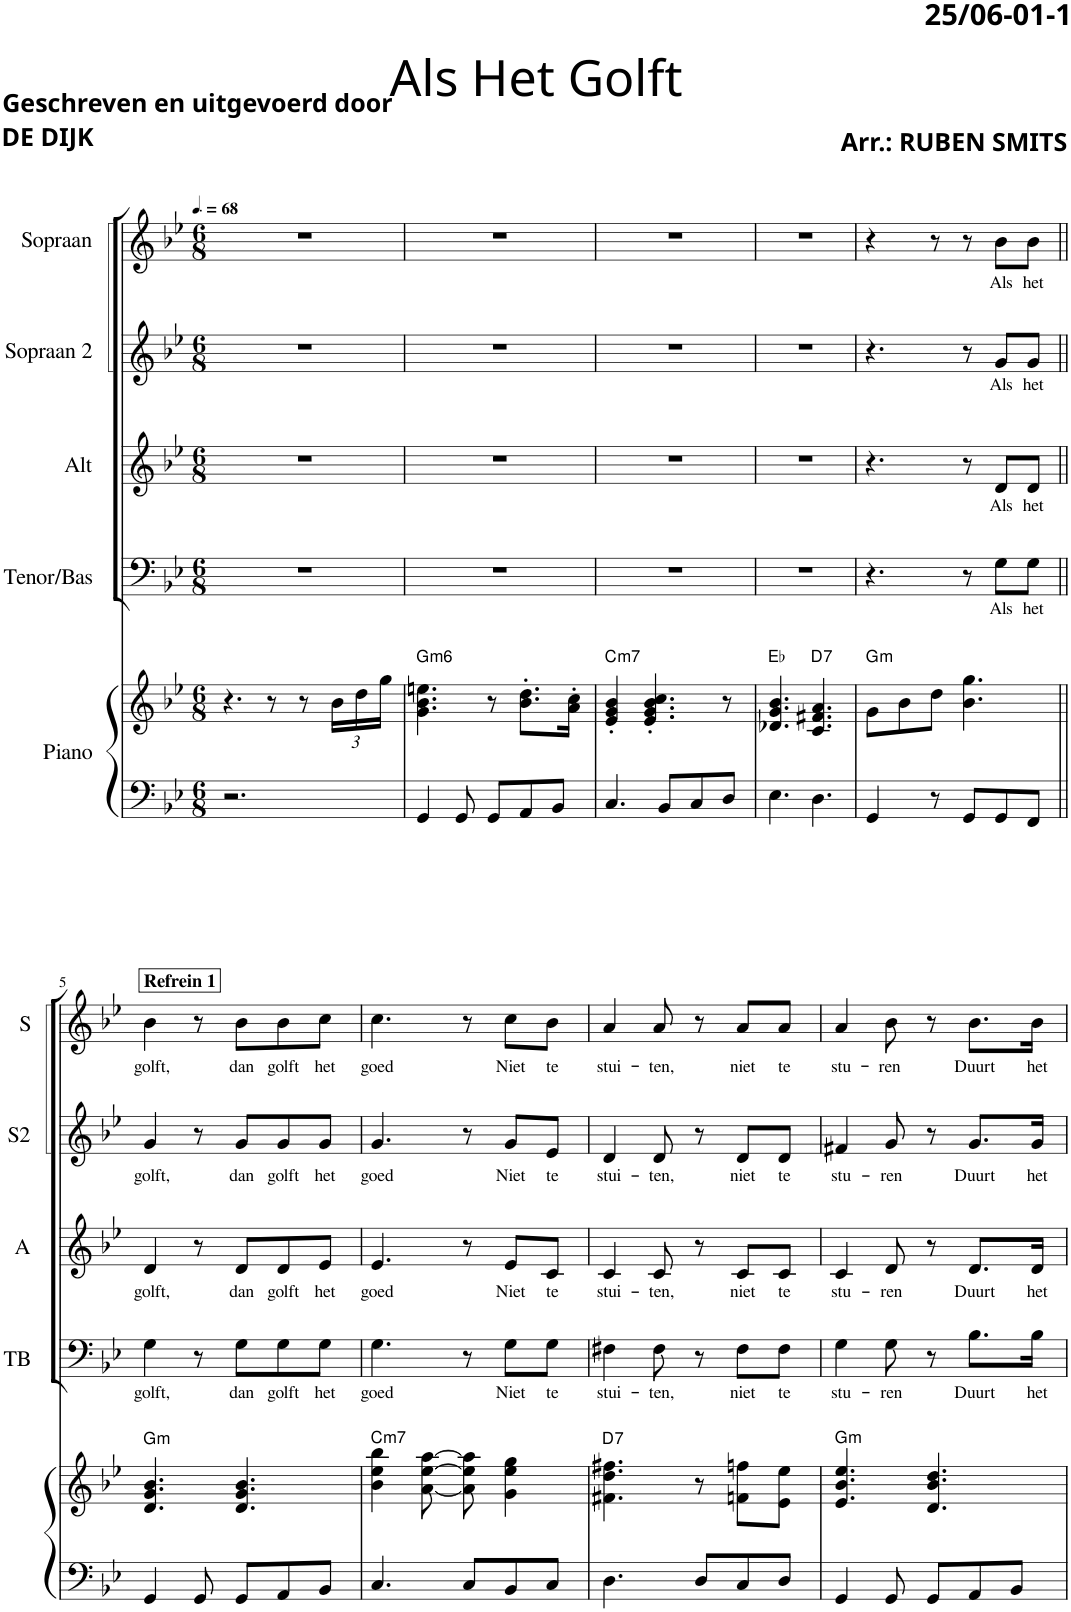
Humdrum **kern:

**kern	**kern	**harte	**kern	**text	**kern	**text	**kern	**text	**kern	**text
*part5	*part5	*part5	*part4	*part4	*part3	*part3	*part2	*part2	*part1	*part1
*staff6	*staff5	*	*staff4	*staff4	*staff3	*staff3	*staff2	*staff2	*staff1	*staff1
*I"Piano	*	*	*I"Tenor/Bas	*	*I"Alt	*	*I"Sopraan 2	*	*I"Sopraan	*
*I'Pno	*	*	*I'TB	*	*I'A	*	*I'S2	*	*I'S	*
*clefF4	*clefG2	*	*clefF4	*	*clefG2	*	*clefG2	*	*clefG2	*
*k[b-e-]	*k[b-e-]	*	*k[b-e-]	*	*k[b-e-]	*	*k[b-e-]	*	*k[b-e-]	*
*M6/8	*M6/8	*	*M6/8	*	*M6/8	*	*M6/8	*	*M6/8	*
*MM102	*MM102	*	*MM102	*	*MM102	*	*MM102	*	*MM102	*
=	=	=	=	=	=	=	=	=	=	=
2.r	4.r	.	2.r	.	2.r	.	2.r	.	2.r	.
.	8r	.	.	.	.	.	.	.	.	.
.	8r	.	.	.	.	.	.	.	.	.
*	*Xbrackettup	*	*	*	*	*	*	*	*	*
.	24b-\LL	.	.	.	.	.	.	.	.	.
.	24dd\	.	.	.	.	.	.	.	.	.
.	24gg\JJ	.	.	.	.	.	.	.	.	.
=1	=1	=1	=1	=1	=1	=1	=1	=1	=1	=1
!	!	!LO:H:kt=m6	!	!	!	!	!	!	!	!
4GG/	4.g\ 4.b-\ 4.een\	G:min6	2.r	.	2.r	.	2.r	.	2.r	.
8GG/	.	.	.	.	.	.	.	.	.	.
8GG/L	8r	.	.	.	.	.	.	.	.	.
8AA/	8.b-\' 8.dd\'L	.	.	.	.	.	.	.	.	.
8BB-/J	.	.	.	.	.	.	.	.	.	.
.	16a\' 16cc\'Jk	.	.	.	.	.	.	.	.	.
=2	=2	=2	=2	=2	=2	=2	=2	=2	=2	=2
!	!	!LO:H:kt=m7	!	!	!	!	!	!	!	!
4.C/	4e-/' 4g/' 4b-/'	C:min7	2.r	.	2.r	.	2.r	.	2.r	.
.	4.e-/' 4.g/' 4.b-/' 4.cc/'	.	.	.	.	.	.	.	.	.
8BB-/L	.	.	.	.	.	.	.	.	.	.
8C/	.	.	.	.	.	.	.	.	.	.
8D/J	8r	.	.	.	.	.	.	.	.	.
=3	=3	=3	=3	=3	=3	=3	=3	=3	=3	=3
4.E-\	4.d-X/ 4.g/ 4.b-/	Eb:maj	2.r	.	2.r	.	2.r	.	2.r	.
!	!	!LO:H:kt=7	!	!	!	!	!	!	!	!
4.D\	4.c/ 4.f#X/ 4.a/	D:7	.	.	.	.	.	.	.	.
=4	=4	=4	=4	=4	=4	=4	=4	=4	=4	=4
!	!	!LO:H:kt=m	!	!	!	!	!	!	!	!
4GG/	8g\L	G:min	4.r	.	4.r	.	4.r	.	4r	.
.	8b-\	.	.	.	.	.	.	.	.	.
8r	8dd\J	.	.	.	.	.	.	.	8r	.
8GG/L	4.b-\ 4.gg\	.	8r	.	8r	.	8r	.	8r	.
!	!	!	!	!LO:LY:b	!	!LO:LY:b	!	!LO:LY:b	!	!LO:LY:b
8GG/	.	.	8G\L	Als	8d/L	Als	8g/L	Als	8b-\L	Als
!	!	!	!	!LO:LY:b	!	!LO:LY:b	!	!LO:LY:b	!	!LO:LY:b
8FF/J	.	.	8G\J	het	8d/J	het	8g/J	het	8b-\J	het
!!LO:LB:g=z
=5||	=5||	=5||	=5||	=5||	=5||	=5||	=5||	=5||	=5||	=5||
!	!	!	!	!	!	!	!	!	!LO:TX:a:B:t=Refrein 1	!
!	!	!LO:H:kt=m	!	!LO:LY:b	!	!LO:LY:b	!	!LO:LY:b	!	!LO:LY:b
4GG/	4.d/ 4.g/ 4.b-/	G:min	4G\	golft,	4d/	golft,	4g/	golft,	4b-\	golft,
8GG/	.	.	8r	.	8r	.	8r	.	8r	.
!	!	!	!	!LO:LY:b	!	!LO:LY:b	!	!LO:LY:b	!	!LO:LY:b
8GG/L	4.d/ 4.g/ 4.b-/	.	8G\L	dan	8d/L	dan	8g/L	dan	8b-\L	dan
!	!	!	!	!LO:LY:b	!	!LO:LY:b	!	!LO:LY:b	!	!LO:LY:b
8AA/	.	.	8G\	golft	8d/	golft	8g/	golft	8b-\	golft
!	!	!	!	!LO:LY:b	!	!LO:LY:b	!	!LO:LY:b	!	!LO:LY:b
8BB-/J	.	.	8G\J	het	8e-/J	het	8g/J	het	8cc\J	het
=6	=6	=6	=6	=6	=6	=6	=6	=6	=6	=6
!	!	!LO:H:kt=m7	!	!LO:LY:b	!	!LO:LY:b	!	!LO:LY:b	!	!LO:LY:b
4.C/	4b-\ 4ee-\ 4bb-\	C:min7	4.G\	goed	4.e-/	goed	4.g/	goed	4.cc\	goed
.	[<8a\ [>8ee-\ [>8aa\	.	.	.	.	.	.	.	.	.
8C/L	8a\] 8ee-\] 8aa\]	.	8r	.	8r	.	8r	.	8r	.
!	!	!	!	!LO:LY:b	!	!LO:LY:b	!	!LO:LY:b	!	!LO:LY:b
8BB-/	4g\ 4ee-\ 4gg\	.	8G\L	Niet	8e-/L	Niet	8g/L	Niet	8cc\L	Niet
!	!	!	!	!LO:LY:b	!	!LO:LY:b	!	!LO:LY:b	!	!LO:LY:b
8C/J	.	.	8G\J	te	8c/J	te	8e-/J	te	8b-\J	te
=7	=7	=7	=7	=7	=7	=7	=7	=7	=7	=7
!	!	!LO:H:kt=7	!	!LO:LY:b	!	!LO:LY:b	!	!LO:LY:b	!	!LO:LY:b
4.D\	4.f#X\ 4.dd\ 4.ff#X\	D:7	4F#X\	stui-	4c/	stui-	4d/	stui-	4a/	stui-
!	!	!	!	!LO:LY:b	!	!LO:LY:b	!	!LO:LY:b	!	!LO:LY:b
.	.	.	8F#\	-ten,	8c/	-ten,	8d/	-ten,	8a/	-ten,
8D/L	8r	.	8r	.	8r	.	8r	.	8r	.
!	!	!	!	!LO:LY:b	!	!LO:LY:b	!	!LO:LY:b	!	!LO:LY:b
8C/	8fn\ 8ffn\L	.	8F#\L	niet	8c/L	niet	8d/L	niet	8a/L	niet
!	!	!	!	!LO:LY:b	!	!LO:LY:b	!	!LO:LY:b	!	!LO:LY:b
8D/J	8e-\ 8ee-\J	.	8F#\J	te	8c/J	te	8d/J	te	8a/J	te
=8	=8	=8	=8	=8	=8	=8	=8	=8	=8	=8
!	!	!LO:H:kt=m	!	!LO:LY:b	!	!LO:LY:b	!	!LO:LY:b	!	!LO:LY:b
4GG/	4.e-/ 4.b-/ 4.ee-/	G:min	4G\	stu-	4c/	stu-	4f#X/	stu-	4a/	stu-
!	!	!	!	!LO:LY:b	!	!LO:LY:b	!	!LO:LY:b	!	!LO:LY:b
8GG/	.	.	8G\	-ren	8d/	-ren	8g/	-ren	8b-\	-ren
8GG/L	4.d/ 4.b-/ 4.dd/	.	8r	.	8r	.	8r	.	8r	.
!	!	!	!	!LO:LY:b	!	!LO:LY:b	!	!LO:LY:b	!	!LO:LY:b
8AA/	.	.	8.B-\L	Duurt	8.d/L	Duurt	8.g/L	Duurt	8.b-\L	Duurt
8BB-/J	.	.	.	.	.	.	.	.	.	.
!	!	!	!	!LO:LY:b	!	!LO:LY:b	!	!LO:LY:b	!	!LO:LY:b
.	.	.	16B-\Jk	het	16d/Jk	het	16g/Jk	het	16b-\Jk	het
=	=	=	=	=	=	=	=	=	=	=
*-	*-	*-	*-	*-	*-	*-	*-	*-	*-	*-
